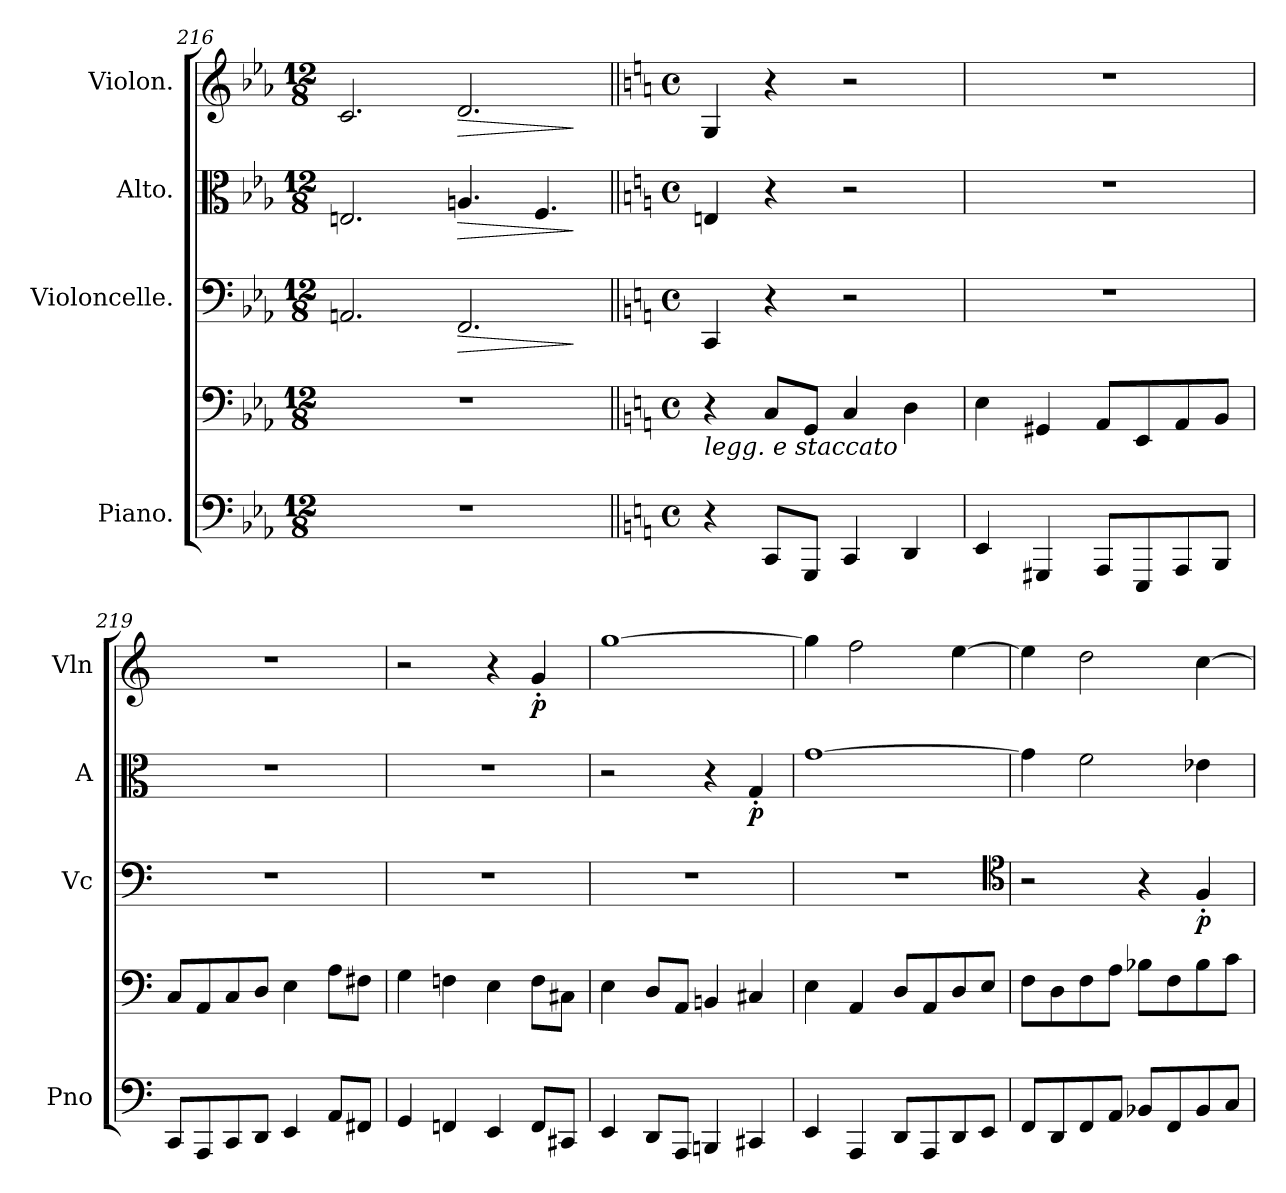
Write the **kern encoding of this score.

**kern	**kern	**kern	**dynam	**kern	**dynam	**kern	**dynam
*part4	*part4	*part3	*part3	*part2	*part2	*part1	*part1
*staff5	*staff4	*staff3	*staff3	*staff2	*staff2	*staff1	*staff1
*I"Piano.	*	*I"Violoncelle.	*	*I"Alto.	*	*I"Violon.	*
*I'Pno	*	*I'Vc	*	*I'A	*	*I'Vln	*
*clefF4	*clefF4	*clefF4	*	*clefC3	*	*clefG2	*
*k[b-e-a-]	*k[b-e-a-]	*k[b-e-a-]	*	*k[b-e-a-]	*	*k[b-e-a-]	*
*c:	*c:	*c:	*	*c:	*	*c:	*
*M12/8	*M12/8	*M12/8	*	*M12/8	*	*M12/8	*
=216	=216	=216	=216	=216	=216	=216	=216
1.r	1.r	2.AAn/	.	2.En/	.	2.c/	.
!	!	!	!LO:HP:b	!	!LO:HP:b	!	!LO:HP:b
.	.	2.FF/	>	4.An/	>	2.d/	>
.	.	.	.	4.F/	.	.	.
.	.	.	]	.	]	.	]
=217||	=217||	=217||	=217||	=217||	=217||	=217||	=217||
*k[]	*k[]	*k[]	*	*k[]	*	*k[]	*
*M4/4	*M4/4	*M4/4	*	*M4/4	*	*M4/4	*
*met(c)	*met(c)	*met(c)	*	*met(c)	*	*met(c)	*
!	!LO:TX:b:i:t=legg. e staccato	!	!	!	!	!	!
4r	4r	4CC/	.	4En/	.	4G/	.
8CC/L	8C/L	4r	.	4r	.	4r	.
8GGG/J	8GG/J	.	.	.	.	.	.
4CC/	4C/	2r	.	2r	.	2r	.
4DD/	4D\	.	.	.	.	.	.
=218	=218	=218	=218	=218	=218	=218	=218
4EE/	4E\	1r	.	1r	.	1r	.
4GGG#X/	4GG#X/	.	.	.	.	.	.
8AAA/L	8AA/L	.	.	.	.	.	.
8EEE/	8EE/	.	.	.	.	.	.
8AAA/	8AA/	.	.	.	.	.	.
8BBB/J	8BB/J	.	.	.	.	.	.
=219	=219	=219	=219	=219	=219	=219	=219
8CC/L	8C/L	1r	.	1r	.	1r	.
8AAA/	8AA/	.	.	.	.	.	.
8CC/	8C/	.	.	.	.	.	.
8DD/J	8D/J	.	.	.	.	.	.
4EE/	4E\	.	.	.	.	.	.
8AA/L	8A\L	.	.	.	.	.	.
8FF#X/J	8F#X\J	.	.	.	.	.	.
=220	=220	=220	=220	=220	=220	=220	=220
4GG/	4G\	1r	.	1r	.	2r	.
4FFn/	4Fn\	.	.	.	.	.	.
4EE/	4E\	.	.	.	.	4r	.
8FF/L	8F\L	.	.	.	.	4g'/	p
8CC#X/J	8C#X\J	.	.	.	.	.	.
=221	=221	=221	=221	=221	=221	=221	=221
4EE/	4E\	1r	.	2r	.	[1gg	.
8DD/L	8D/L	.	.	.	.	.	.
8AAA/J	8AA/J	.	.	.	.	.	.
4BBBn/	4BBn/	.	.	4r	.	.	.
4CC#X/	4C#X/	.	.	4G'/	p	.	.
=222	=222	=222	=222	=222	=222	=222	=222
4EE/	4E\	1r	.	[1g	.	4gg\]	.
4AAA/	4AA/	.	.	.	.	2ff\	.
8DD/L	8D/L	.	.	.	.	.	.
8AAA/	8AA/	.	.	.	.	.	.
8DD/	8D/	.	.	.	.	[4ee\	.
8EE/J	8E/J	.	.	.	.	.	.
*	*	*clefC4	*	*	*	*	*
=223	=223	=223	=223	=223	=223	=223	=223
8FF/L	8F\L	2r	.	4g\]	.	4ee\]	.
8DD/	8D\	.	.	.	.	.	.
8FF/	8F\	.	.	2f\	.	2dd\	.
8AA/J	8A\J	.	.	.	.	.	.
8BB-X/L	8B-X\L	4r	.	.	.	.	.
8FF/	8F\	.	.	.	.	.	.
8BB-/	8B-\	4F'/	p	4e-X\	.	[4cc\	.
8C/J	8c\J	.	.	.	.	.	.
=	=	=	=	=	=	=	=
*-	*-	*-	*-	*-	*-	*-	*-
